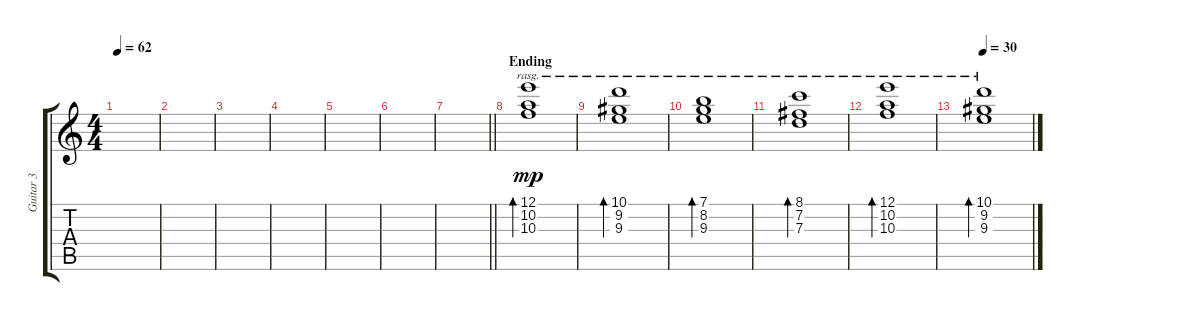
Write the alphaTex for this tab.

\track ("Guitar 3" "Guitar 3") {instrument acousticguitarsteel}
\staff {score tabs}
\tuning (E4 B3 G3 D3 A2 E2) {hide}
\ts (4 4)
\tempo 62
\clef g2
\ks c
|
|
|
|
|
|
\barLineRight lightlight
|
\section ("" "Ending")
(12.1 10.2 10.3).1{bd 240 rasg ii dy mp} |
(10.1 9.2 9.3).1{bd 240 rasg ii} |
(7.1 8.2 9.3).1{bd 240 rasg ii} |
(8.1 7.2 7.3).1{bd 240 rasg ii} |
(12.1 10.2 10.3).1{bd 240 rasg ii} |
\tempo 30
(10.1 9.2 9.3).1{bd 240 rasg ii}
